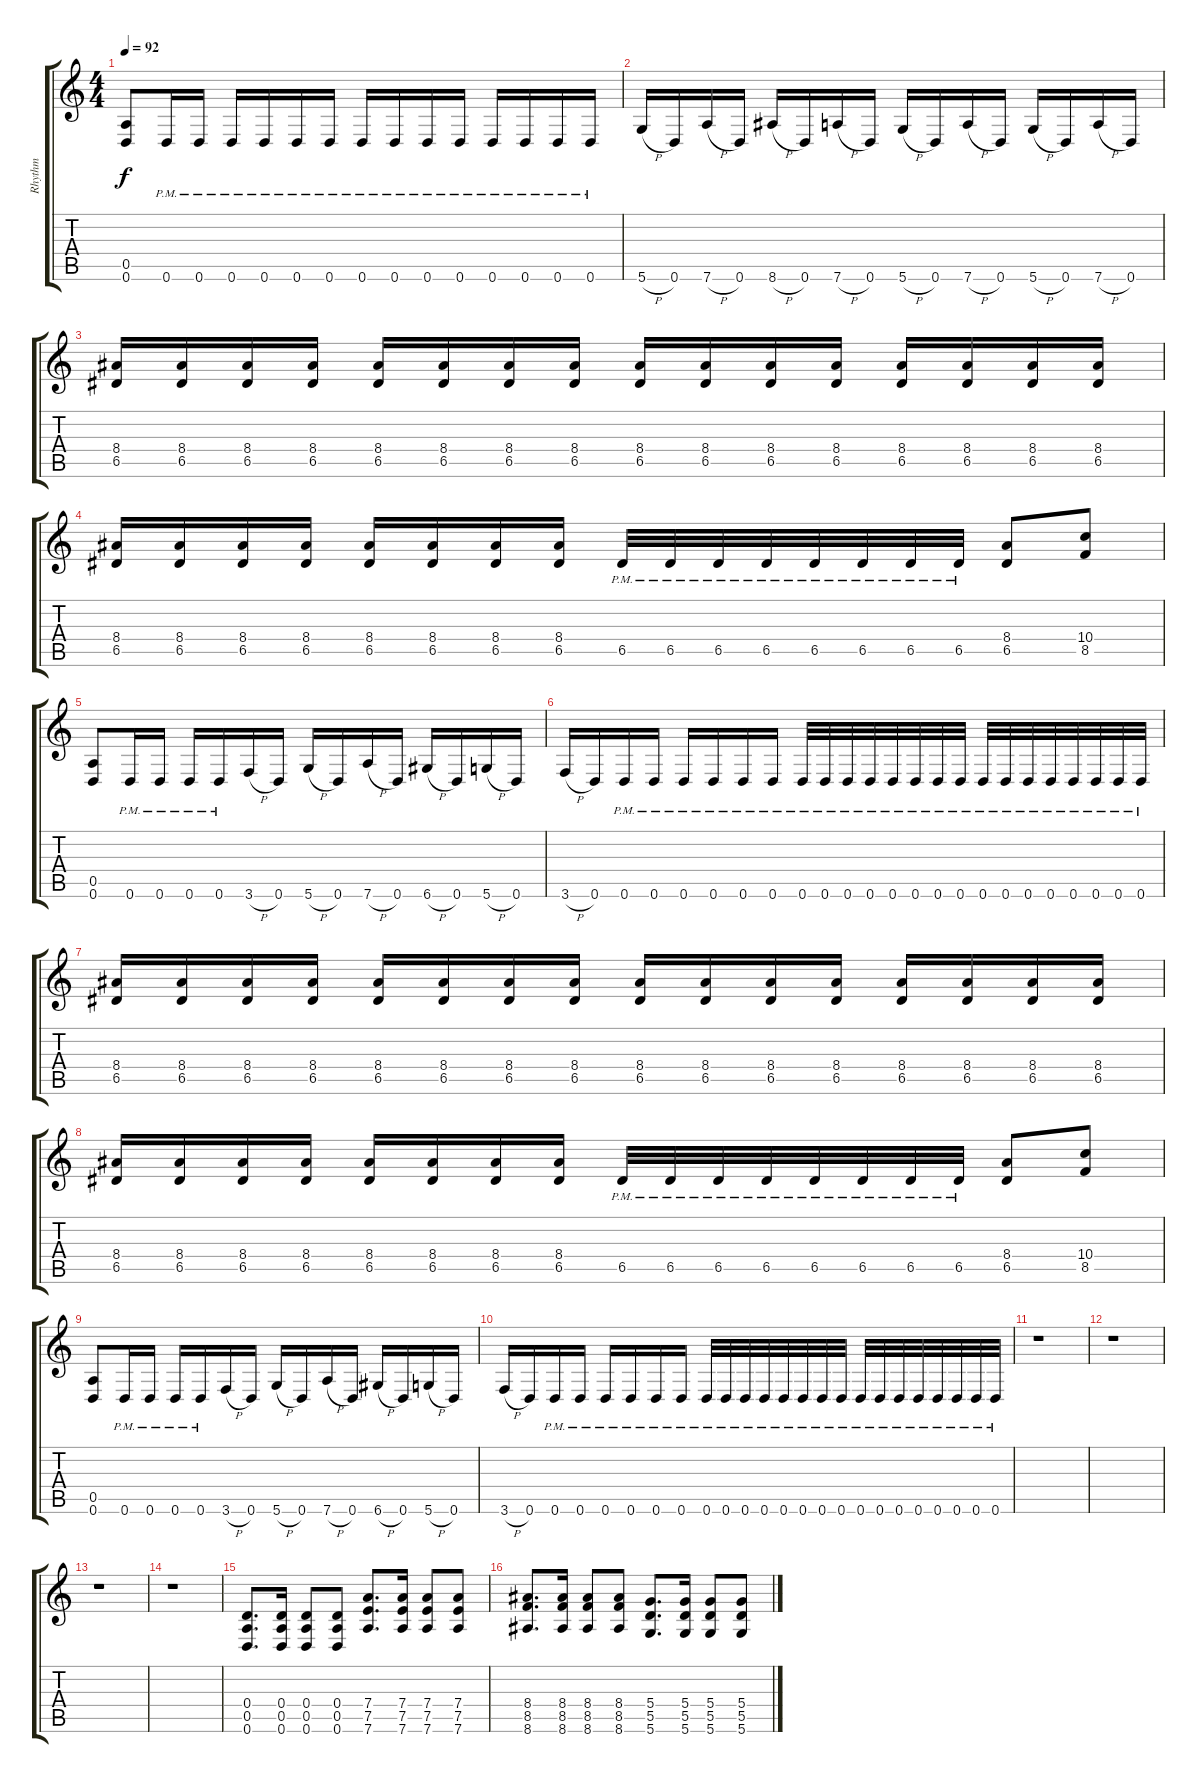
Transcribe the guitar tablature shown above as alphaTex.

\track ("Rhythm" "Rhythm") {instrument distortionguitar}
\staff {score tabs}
\tuning (E4 B3 G3 D3 A2 D2) {hide}
\ts (4 4)
\tempo 92
\clef g2
\ks c
(0.5 0.6).8{dy f} 0.6{pm}.16 0.6{pm}.16 0.6{pm}.16 0.6{pm}.16 0.6{pm}.16 0.6{pm}.16 0.6{pm}.16 0.6{pm}.16 0.6{pm}.16 0.6{pm}.16 0.6{pm}.16 0.6{pm}.16 0.6{pm}.16 0.6{pm}.16 |
5.6{h}.16 0.6.16 7.6{h}.16 0.6.16 8.6{h}.16 0.6.16 7.6{h}.16 0.6.16 5.6{h}.16 0.6.16 7.6{h}.16 0.6.16 5.6{h}.16 0.6.16 7.6{h}.16 0.6.16 |
(8.4 6.5).16 (8.4 6.5).16 (8.4 6.5).16 (8.4 6.5).16 (8.4 6.5).16 (8.4 6.5).16 (8.4 6.5).16 (8.4 6.5).16 (8.4 6.5).16 (8.4 6.5).16 (8.4 6.5).16 (8.4 6.5).16 (8.4 6.5).16 (8.4 6.5).16 (8.4 6.5).16 (8.4 6.5).16 |
(8.4 6.5).16 (8.4 6.5).16 (8.4 6.5).16 (8.4 6.5).16 (8.4 6.5).16 (8.4 6.5).16 (8.4 6.5).16 (8.4 6.5).16 6.5{pm}.32 6.5{pm}.32 6.5{pm}.32 6.5{pm}.32 6.5{pm}.32 6.5{pm}.32 6.5{pm}.32 6.5{pm}.32 (8.4 6.5).8 (10.4 8.5).8 |
(0.5 0.6).8 0.6{pm}.16 0.6{pm}.16 0.6{pm}.16 0.6{pm}.16 3.6{h}.16 0.6.16 5.6{h}.16 0.6.16 7.6{h}.16 0.6.16 6.6{h}.16 0.6.16 5.6{h}.16 0.6.16 |
3.6{h}.16 0.6.16 0.6{pm}.16 0.6{pm}.16 0.6{pm}.16 0.6{pm}.16 0.6{pm}.16 0.6{pm}.16 0.6{pm}.32 0.6{pm}.32 0.6{pm}.32 0.6{pm}.32 0.6{pm}.32 0.6{pm}.32 0.6{pm}.32 0.6{pm}.32 0.6{pm}.32 0.6{pm}.32 0.6{pm}.32 0.6{pm}.32 0.6{pm}.32 0.6{pm}.32 0.6{pm}.32 0.6{pm}.32 |
(8.4 6.5).16 (8.4 6.5).16 (8.4 6.5).16 (8.4 6.5).16 (8.4 6.5).16 (8.4 6.5).16 (8.4 6.5).16 (8.4 6.5).16 (8.4 6.5).16 (8.4 6.5).16 (8.4 6.5).16 (8.4 6.5).16 (8.4 6.5).16 (8.4 6.5).16 (8.4 6.5).16 (8.4 6.5).16 |
(8.4 6.5).16 (8.4 6.5).16 (8.4 6.5).16 (8.4 6.5).16 (8.4 6.5).16 (8.4 6.5).16 (8.4 6.5).16 (8.4 6.5).16 6.5{pm}.32 6.5{pm}.32 6.5{pm}.32 6.5{pm}.32 6.5{pm}.32 6.5{pm}.32 6.5{pm}.32 6.5{pm}.32 (8.4 6.5).8 (10.4 8.5).8 |
(0.5 0.6).8 0.6{pm}.16 0.6{pm}.16 0.6{pm}.16 0.6{pm}.16 3.6{h}.16 0.6.16 5.6{h}.16 0.6.16 7.6{h}.16 0.6.16 6.6{h}.16 0.6.16 5.6{h}.16 0.6.16 |
3.6{h}.16 0.6.16 0.6{pm}.16 0.6{pm}.16 0.6{pm}.16 0.6{pm}.16 0.6{pm}.16 0.6{pm}.16 0.6{pm}.32 0.6{pm}.32 0.6{pm}.32 0.6{pm}.32 0.6{pm}.32 0.6{pm}.32 0.6{pm}.32 0.6{pm}.32 0.6{pm}.32 0.6{pm}.32 0.6{pm}.32 0.6{pm}.32 0.6{pm}.32 0.6{pm}.32 0.6{pm}.32 0.6{pm}.32 |
r.1 |
r.1 |
r.1 |
r.1 |
(0.4 0.5 0.6).8{d} (0.4 0.5 0.6).16 (0.4 0.5 0.6).8 (0.4 0.5 0.6).8 (7.4 7.5 7.6).8{d} (7.4 7.5 7.6).16 (7.4 7.5 7.6).8 (7.4 7.5 7.6).8 |
(8.4 8.5 8.6).8{d} (8.4 8.5 8.6).16 (8.4 8.5 8.6).8 (8.4 8.5 8.6).8 (5.4 5.5 5.6).8{d} (5.4 5.5 5.6).16 (5.4 5.5 5.6).8 (5.4 5.5 5.6).8
